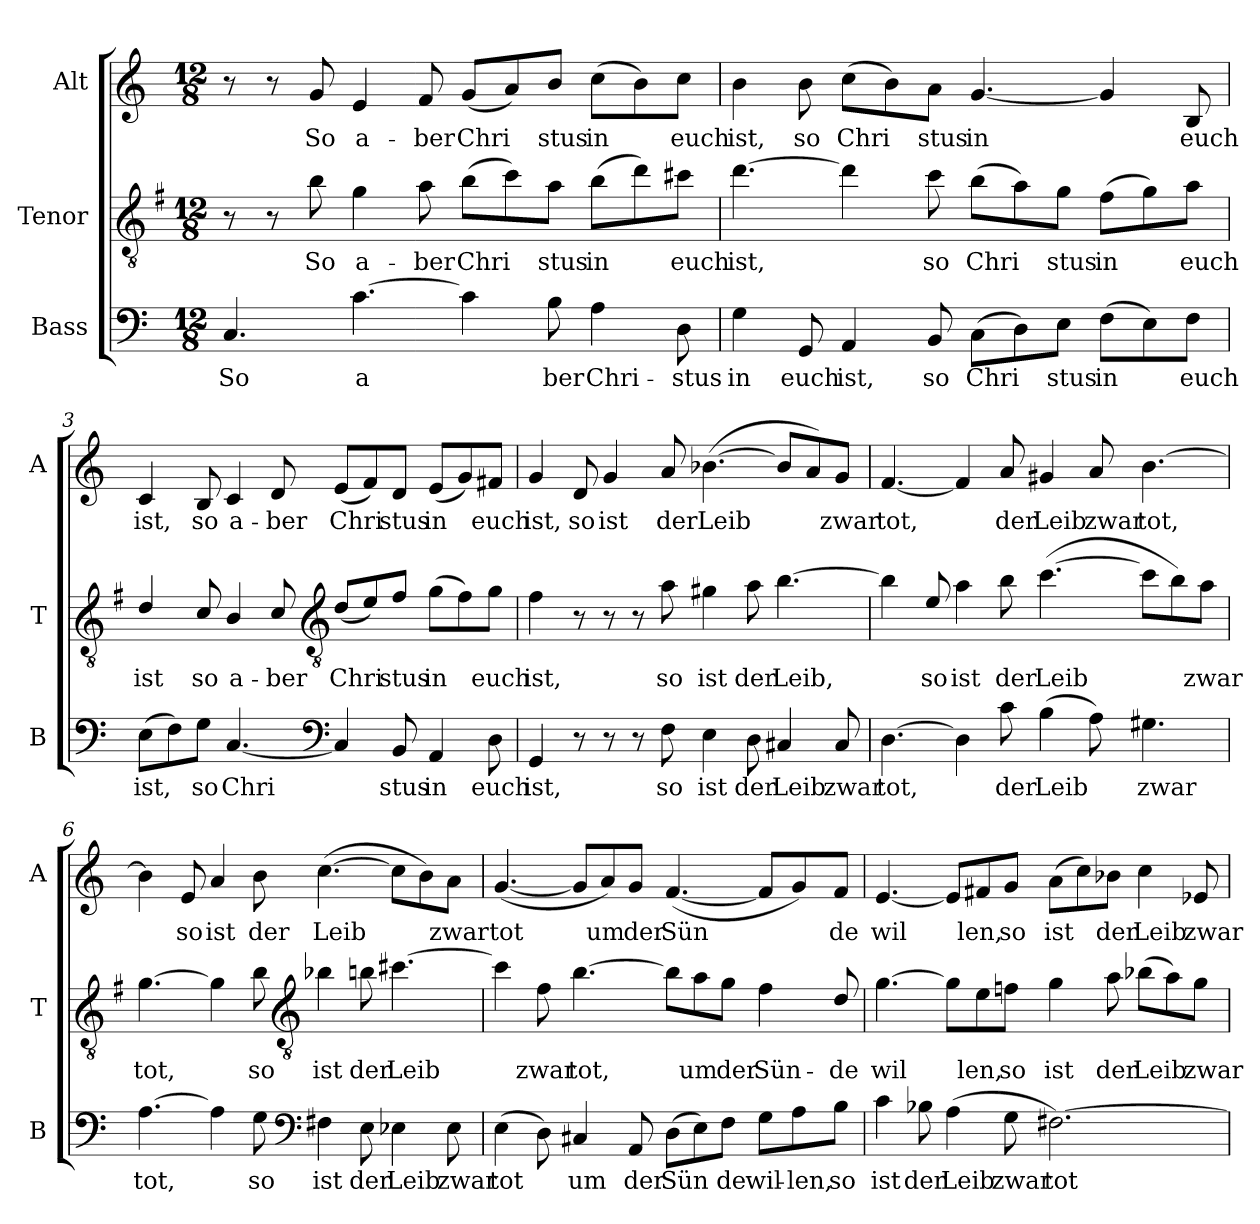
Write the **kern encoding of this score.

**kern	**text	**kern	**text	**kern	**text
*part3	*part3	*part2	*part2	*part1	*part1
*staff3	*staff3	*staff2	*staff2	*staff1	*staff1
*I"Bass	*	*I"Tenor	*	*I"Alt	*
*I'B	*	*I'T	*	*I'A	*
*clefF4	*	*clefGv2	*	*clefG2	*
*	*	*ITrd4c7	*	*	*
*k[]	*	*k[]	*	*k[]	*
*M12/8	*	*M12/8	*	*M12/8	*
=1	=1	=1	=1	=1	=1
!	!LO:LY:b	!	!	!	!
4.C/	So	8r	.	8r	.
.	.	8r	.	8r	.
!	!	!	!LO:LY:b	!	!LO:LY:b
.	.	8e\	So	8g/	So
!	!LO:LY:b	!	!LO:LY:b	!	!LO:LY:b
[4.c\	a	4c\	a-	4e/	a-
!	!	!	!LO:LY:b	!	!LO:LY:b
.	.	8d\	ber	8f/	ber
!	!	!	!LO:LY:b	!	!LO:LY:b
4c\]	.	(8e\L	Chri	(8g/L	Chri
.	.	8f\)	.	8a/)	.
!	!LO:LY:b	!	!LO:LY:b	!	!LO:LY:b
8B\	ber	8d\J	stus	8b/J	stus
!	!LO:LY:b	!	!LO:LY:b	!	!LO:LY:b
4A\	Chri-	(8e\L	in	(8cc\L	in
.	.	8g\)	.	8b\)	.
!	!LO:LY:b	!	!LO:LY:b	!	!LO:LY:b
8D\	stus	8f#X\J	euch	8cc\J	euch
=2	=2	=2	=2	=2	=2
!	!LO:LY:b	!	!LO:LY:b	!	!LO:LY:b
4G\	in	[4.g\	ist,	4b\	ist,
!	!LO:LY:b	!	!	!	!LO:LY:b
8GG/	euch	.	.	8b\	so
!	!LO:LY:b	!	!	!	!LO:LY:b
4AA/	ist,	4g\]	.	(8cc\L	Chri
.	.	.	.	8b\)	.
!	!LO:LY:b	!	!LO:LY:b	!	!LO:LY:b
8BB/	so	8f\	so	8a\J	stus
!	!LO:LY:b	!	!LO:LY:b	!	!LO:LY:b
(8C\L	Chri	(8e\L	Chri	[4.g/	in
8D\)	.	8d\)	.	.	.
!	!LO:LY:b	!	!LO:LY:b	!	!
8E\J	stus	8c\J	stus	.	.
!	!LO:LY:b	!	!LO:LY:b	!	!
(8F\L	in	(8B\L	in	4g/]	.
8E\)	.	8c\)	.	.	.
!	!LO:LY:b	!	!LO:LY:b	!	!LO:LY:b
8F\J	euch	8d\J	euch	8B/	euch
!!LO:LB:g=z
=3	=3	=3	=3	=3	=3
!	!LO:LY:b	!	!LO:LY:b	!	!LO:LY:b
(8E\L	ist,	4G/	ist	4c/	ist,
8F\)	.	.	.	.	.
!	!LO:LY:b	!	!LO:LY:b	!	!LO:LY:b
8G\J	so	8F/	so	8B/	so
!	!LO:LY:b	!	!LO:LY:b	!	!LO:LY:b
[4.C/	Chri	4E/	a-	4c/	a-
!	!	!	!LO:LY:b	!	!LO:LY:b
.	.	8F/	ber	8d/	ber
*clefF4	*	*clefGv2	*	*	*
!	!	!	!LO:LY:b	!	!LO:LY:b
4C/]	.	(8G/L	Chri	(8e/L	Chri
.	.	8A/)	.	8f/)	.
!	!LO:LY:b	!	!LO:LY:b	!	!LO:LY:b
8BB/	stus	8B/J	stus	8d/J	stus
!	!LO:LY:b	!	!LO:LY:b	!	!LO:LY:b
4AA/	in	(8c\L	in	(8e/L	in
.	.	8B\)	.	8g/)	.
!	!LO:LY:b	!	!LO:LY:b	!	!LO:LY:b
8D\	euch	8c\J	euch	8f#X/J	euch
!!LO:LB:g=z
=4	=4	=4	=4	=4	=4
!	!LO:LY:b	!	!LO:LY:b	!	!LO:LY:b
4GG/	ist,	4B\	ist,	4g/	ist,
!	!	!	!	!	!LO:LY:b
8r	.	8r	.	8d/	so
!	!	!	!	!	!LO:LY:b
8r	.	8r	.	4g/	ist
8r	.	8r	.	.	.
!	!LO:LY:b	!	!LO:LY:b	!	!LO:LY:b
8F\	so	8d\	so	8a/	der
!	!LO:LY:b	!	!LO:LY:b	!	!LO:LY:b
4E\	ist	4c#X\	ist	([4.b-X\	Leib
!	!LO:LY:b	!	!LO:LY:b	!	!
8D\	der	8d\	der	.	.
!	!LO:LY:b	!	!LO:LY:b	!	!
4C#X/	Leib	[4.e\	Leib,	8b-/L]	.
.	.	.	.	8a/)	.
!	!LO:LY:b	!	!	!	!LO:LY:b
8C#/	zwar	.	.	8g/J	zwar
=5	=5	=5	=5	=5	=5
!	!LO:LY:b	!	!LO:LY:b	!	!LO:LY:b
[4.D\	tot,	4e\]	_	[4.f/	tot,
!	!	!	!LO:LY:b	!	!
.	.	8A/	so	.	.
!	!	!	!LO:LY:b	!	!
4D\]	.	4d\	ist	4f/]	.
!	!LO:LY:b	!	!LO:LY:b	!	!LO:LY:b
8c\	der	8e\	der	8a/	der
!	!LO:LY:b	!	!LO:LY:b	!	!LO:LY:b
(4B\	Leib	([4.f\	Leib	4g#X/	Leib
!	!	!	!	!	!LO:LY:b
8A\)	.	.	.	8a/	zwar
!	!LO:LY:b	!	!	!	!LO:LY:b
4.G#X\	zwar	8f\L]	.	[4.b\	tot,
.	.	8e\)	.	.	.
!	!	!	!LO:LY:b	!	!
.	.	8d\J	zwar	.	.
=6	=6	=6	=6	=6	=6
!	!LO:LY:b	!	!LO:LY:b	!	!
[4.A\	tot,	[4.c\	tot,	4b\]	.
!	!	!	!	!	!LO:LY:b
.	.	.	.	8e/	so
!	!	!	!	!	!LO:LY:b
4A\]	.	4c\]	.	4a/	ist
!	!LO:LY:b	!	!LO:LY:b	!	!LO:LY:b
8G\	so	8e\	so	8b\	der
*clefF4	*	*clefGv2	*	*	*
!	!LO:LY:b	!	!LO:LY:b	!	!LO:LY:b
4F#X\	ist	4e-X\	ist	([4.cc\	Leib
!	!LO:LY:b	!	!LO:LY:b	!	!
8E\	der	8en\	der	.	.
!	!LO:LY:b	!	!LO:LY:b	!	!
4E-X\	Leib	[4.f#X\	Leib	8cc\L]	.
.	.	.	.	8b\)	.
!	!LO:LY:b	!	!	!	!LO:LY:b
8E-\	zwar	.	.	8a\J	zwar
!!LO:LB:g=z
=7	=7	=7	=7	=7	=7
!	!LO:LY:b	!	!	!	!LO:LY:b
(4E\	tot	4f#\]	.	([4.g/	tot
!	!	!	!LO:LY:b	!	!
8D\)	.	8B\	zwar	.	.
!	!LO:LY:b	!	!LO:LY:b	!	!
4C#X/	um	[4.e\	tot,	8g/L]	.
!	!	!	!	!	!LO:LY:b
.	.	.	.	8a/)	um
!	!LO:LY:b	!	!	!	!LO:LY:b
8AA/	der	.	.	8g/J	der
!	!LO:LY:b	!	!	!	!LO:LY:b
(8D\L	Sün	8e\L]	.	([4.f/	Sün
!	!	!	!LO:LY:b	!	!
8E\)	.	8d\	um	.	.
!	!LO:LY:b	!	!LO:LY:b	!	!
8F\J	de	8c\J	der	.	.
!	!LO:LY:b	!	!LO:LY:b	!	!
8G\L	wil-	4B\	Sün-	8f/L]	.
!	!LO:LY:b	!	!	!	!
8A\	len,	.	.	8g/)	.
!	!LO:LY:b	!	!LO:LY:b	!	!LO:LY:b
8B\J	so	8G/	de	8f/J	de
=8	=8	=8	=8	=8	=8
!	!LO:LY:b	!	!LO:LY:b	!	!LO:LY:b
4c\	ist	[4.c\	wil	[4.e/	wil
!	!LO:LY:b	!	!	!	!
8B-X\	der	.	.	.	.
!	!LO:LY:b	!	!	!	!
(4A\	Leib	8c\L]	.	8e/L]	.
!	!	!	!LO:LY:b	!	!LO:LY:b
.	.	8A\	len,	8f#X/	len,
!	!LO:LY:b	!	!LO:LY:b	!	!LO:LY:b
8G\	zwar	8B-X\J	so	8g/J	so
!	!LO:LY:b	!	!LO:LY:b	!	!LO:LY:b
[2.F#X\)	tot_-	4c\	ist	(8a\L	ist
.	.	.	.	8cc\)	.
!	!	!	!LO:LY:b	!	!LO:LY:b
.	.	8d\	der	8b-X\J	der
!	!	!	!LO:LY:b	!	!LO:LY:b
.	.	(8e-X\L	Leib	4cc\	Leib
.	.	8d\)	.	.	.
!	!	!	!LO:LY:b	!	!LO:LY:b
.	.	8c\J	zwar	8e-X/	zwar
=	=	=	=	=	=
*-	*-	*-	*-	*-	*-
